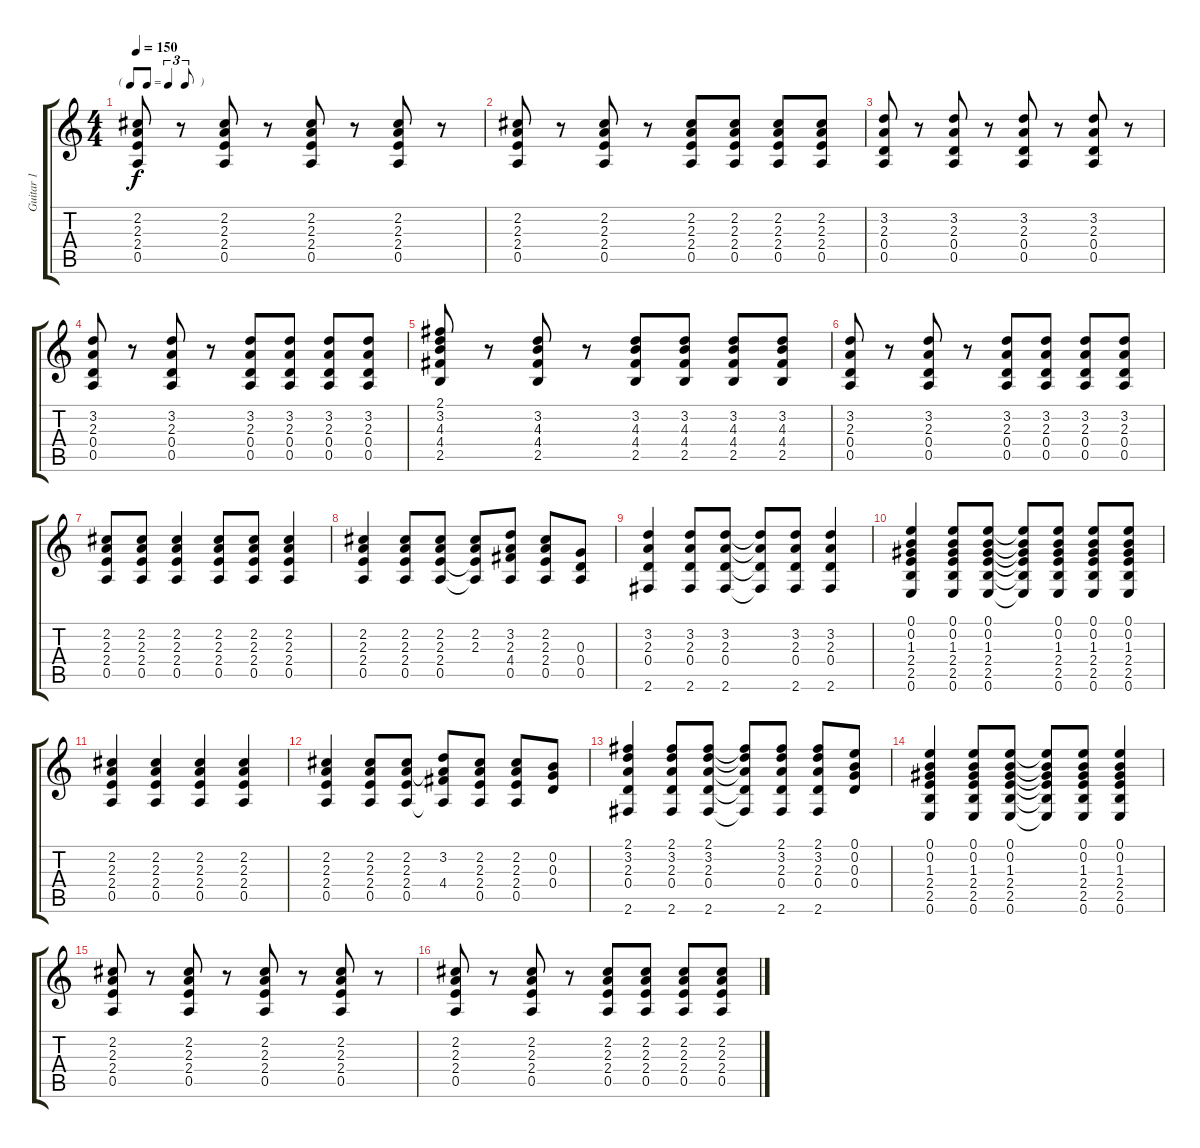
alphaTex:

\track ("Guitar 1" "Guitar 1") {instrument distortionguitar}
\staff {score tabs}
\tuning (E4 B3 G3 D3 A2 E2) {hide}
\ts (4 4)
\tf triplet8th
\tempo 150
\clef g2
\ks c
(2.2 2.3 2.4 0.5).8{dy f} r.8 (2.2 2.3 2.4 0.5).8 r.8 (2.2 2.3 2.4 0.5).8 r.8 (2.2 2.3 2.4 0.5).8 r.8 |
(2.2 2.3 2.4 0.5).8 r.8 (2.2 2.3 2.4 0.5).8 r.8 (2.2 2.3 2.4 0.5).8 (2.2 2.3 2.4 0.5).8 (2.2 2.3 2.4 0.5).8 (2.2 2.3 2.4 0.5).8 |
(3.2 2.3 0.4 0.5).8 r.8 (3.2 2.3 0.4 0.5).8 r.8 (3.2 2.3 0.4 0.5).8 r.8 (3.2 2.3 0.4 0.5).8 r.8 |
(3.2 2.3 0.4 0.5).8 r.8 (3.2 2.3 0.4 0.5).8 r.8 (3.2 2.3 0.4 0.5).8 (3.2 2.3 0.4 0.5).8 (3.2 2.3 0.4 0.5).8 (3.2 2.3 0.4 0.5).8 |
(2.1 3.2 4.3 4.4 2.5).8 r.8 (3.2 4.3 4.4 2.5).8 r.8 (3.2 4.3 4.4 2.5).8 (3.2 4.3 4.4 2.5).8 (3.2 4.3 4.4 2.5).8 (3.2 4.3 4.4 2.5).8 |
(3.2 2.3 0.4 0.5).8 r.8 (3.2 2.3 0.4 0.5).8 r.8 (3.2 2.3 0.4 0.5).8 (3.2 2.3 0.4 0.5).8 (3.2 2.3 0.4 0.5).8 (3.2 2.3 0.4 0.5).8 |
(2.2 2.3 2.4 0.5).8 (2.2 2.3 2.4 0.5).8 (2.2 2.3 2.4 0.5).4 (2.2 2.3 2.4 0.5).8 (2.2 2.3 2.4 0.5).8 (2.2 2.3 2.4 0.5).4 |
(2.2 2.3 2.4 0.5).4 (2.2 2.3 2.4 0.5).8 (2.2 2.3 2.4 0.5).8 (2.2 2.3 2.4{t} 0.5{t}).8 (3.2 2.3 4.4 0.5).8 (2.2 2.3 2.4 0.5).8 (0.3 0.4 0.5).8 |
(3.2 2.3 0.4 2.6).4 (3.2 2.3 0.4 2.6).8 (3.2 2.3 0.4 2.6).8 (3.2{t} 2.3{t} 0.4{t} 2.6{t}).8 (3.2 2.3 0.4 2.6).8 (3.2 2.3 0.4 2.6).4 |
(0.1 0.2 1.3 2.4 2.5 0.6).4 (0.1 0.2 1.3 2.4 2.5 0.6).8 (0.1 0.2 1.3 2.4 2.5 0.6).8 (0.1{t} 0.2{t} 1.3{t} 2.4{t} 2.5{t} 0.6{t}).8 (0.1 0.2 1.3 2.4 2.5 0.6).8 (0.1 0.2 1.3 2.4 2.5 0.6).8 (0.1 0.2 1.3 2.4 2.5 0.6).8 |
(2.2 2.3 2.4 0.5).4 (2.2 2.3 2.4 0.5).4 (2.2 2.3 2.4 0.5).4 (2.2 2.3 2.4 0.5).4 |
(2.2 2.3 2.4 0.5).4 (2.2 2.3 2.4 0.5).8 (2.2 2.3 2.4 0.5).8 (3.2 2.3{t} 4.4 0.5{t}).8 (2.2 2.3 2.4 0.5).8 (2.2 2.3 2.4 0.5).8 (0.2 0.3 0.4).8 |
(2.1 3.2 2.3 0.4 2.6).4 (2.1 3.2 2.3 0.4 2.6).8 (2.1 3.2 2.3 0.4 2.6).8 (2.1{t} 3.2{t} 2.3{t} 0.4{t} 2.6{t}).8 (2.1 3.2 2.3 0.4 2.6).8 (2.1 3.2 2.3 0.4 2.6).8 (0.1 0.2 0.3 0.4).8 |
(0.1 0.2 1.3 2.4 2.5 0.6).4 (0.1 0.2 1.3 2.4 2.5 0.6).8 (0.1 0.2 1.3 2.4 2.5 0.6).8 (0.1{t} 0.2{t} 1.3{t} 2.4{t} 2.5{t} 0.6{t}).8 (0.1 0.2 1.3 2.4 2.5 0.6).8 (0.1 0.2 1.3 2.4 2.5 0.6).4 |
(2.2 2.3 2.4 0.5).8 r.8 (2.2 2.3 2.4 0.5).8 r.8 (2.2 2.3 2.4 0.5).8 r.8 (2.2 2.3 2.4 0.5).8 r.8 |
(2.2 2.3 2.4 0.5).8 r.8 (2.2 2.3 2.4 0.5).8 r.8 (2.2 2.3 2.4 0.5).8 (2.2 2.3 2.4 0.5).8 (2.2 2.3 2.4 0.5).8 (2.2 2.3 2.4 0.5).8
